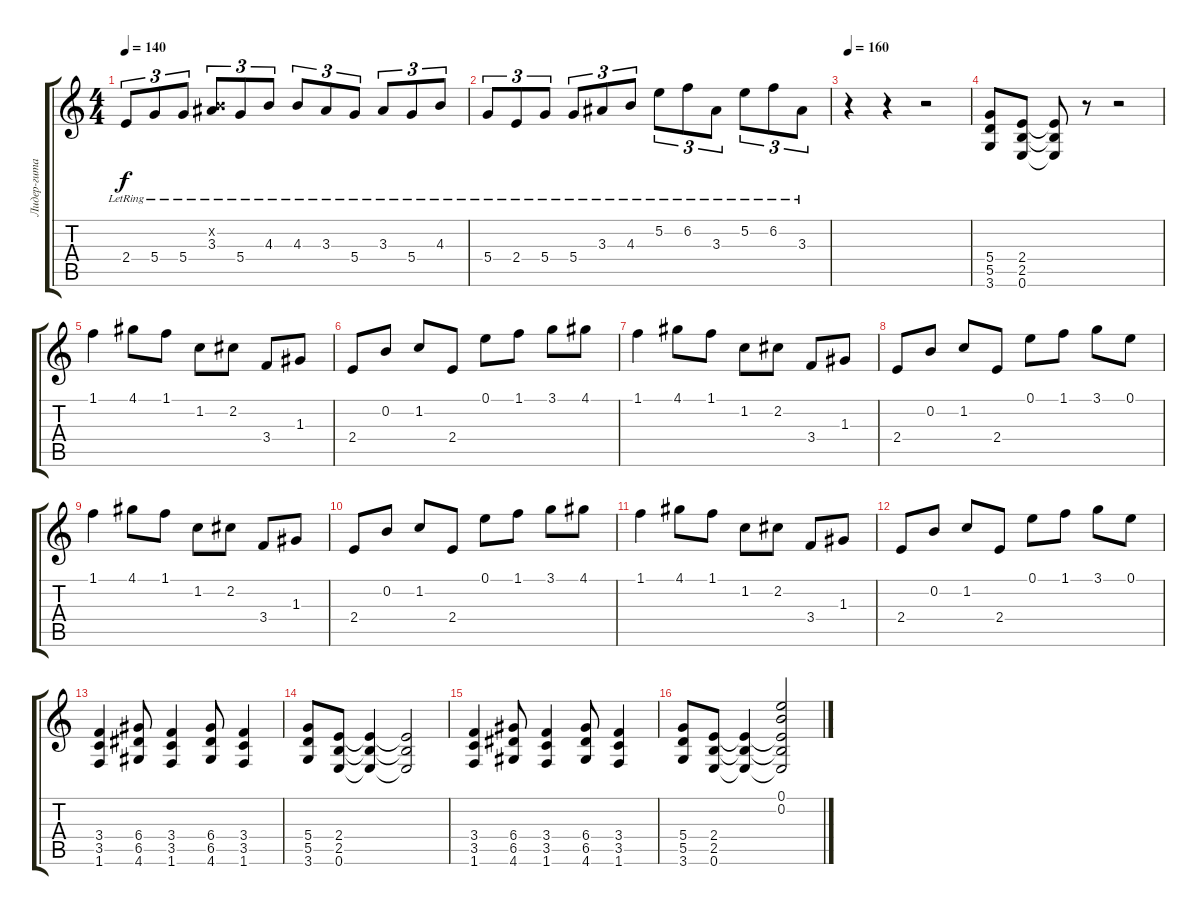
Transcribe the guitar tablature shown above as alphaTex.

\track ("Лидер-гитара (Гальдер)" "Лидер-гита") {instrument distortionguitar}
\staff {score tabs}
\tuning (E4 B3 G3 D3 A2 E2) {hide}
\ts (4 4)
\tempo 140
\clef g2
\ks c
2.4{lr}.8{tu (3 2) dy f} 5.4{lr}.8{tu (3 2)} 5.4{lr}.8{tu (3 2)} (0.2{x} 3.3{lr}).8{tu (3 2)} 5.4{lr}.8{tu (3 2)} 4.3{lr}.8{tu (3 2)} 4.3{lr}.8{tu (3 2)} 3.3{lr}.8{tu (3 2)} 5.4{lr}.8{tu (3 2)} 3.3{lr}.8{tu (3 2)} 5.4{lr}.8{tu (3 2)} 4.3{lr}.8{tu (3 2)} |
5.4{lr}.8{tu (3 2)} 2.4{lr}.8{tu (3 2)} 5.4{lr}.8{tu (3 2)} 5.4{lr}.8{tu (3 2)} 3.3{lr}.8{tu (3 2)} 4.3{lr}.8{tu (3 2)} 5.2{lr}.8{tu (3 2)} 6.2{lr}.8{tu (3 2)} 3.3{lr}.8{tu (3 2)} 5.2{lr}.8{tu (3 2)} 6.2{lr}.8{tu (3 2)} 3.3{lr}.8{tu (3 2)} |
\tempo 160
r.4 r.4 r.2 |
(5.4 5.5 3.6).8 (2.4 2.5 0.6).8 (2.4{t} 2.5{t} 0.6{t}).8 r.8 r.2 |
1.1.4 4.1.8 1.1.8 1.2.8 2.2.8 3.4.8 1.3.8 |
2.4.8 0.2.8 1.2.8 2.4.8 0.1.8 1.1.8 3.1.8 4.1.8 |
1.1.4 4.1.8 1.1.8 1.2.8 2.2.8 3.4.8 1.3.8 |
2.4.8 0.2.8 1.2.8 2.4.8 0.1.8 1.1.8 3.1.8 0.1.8 |
1.1.4 4.1.8 1.1.8 1.2.8 2.2.8 3.4.8 1.3.8 |
2.4.8 0.2.8 1.2.8 2.4.8 0.1.8 1.1.8 3.1.8 4.1.8 |
1.1.4 4.1.8 1.1.8 1.2.8 2.2.8 3.4.8 1.3.8 |
2.4.8 0.2.8 1.2.8 2.4.8 0.1.8 1.1.8 3.1.8 0.1.8 |
(3.4 3.5 1.6).4 (6.4 6.5 4.6).8 (3.4 3.5 1.6).4 (6.4 6.5 4.6).8 (3.4 3.5 1.6).4 |
(5.4 5.5 3.6).8 (2.4 2.5 0.6).8 (2.4{t} 2.5{t} 0.6{t}).4 (2.4{t} 2.5{t} 0.6{t}).2 |
(3.4 3.5 1.6).4 (6.4 6.5 4.6).8 (3.4 3.5 1.6).4 (6.4 6.5 4.6).8 (3.4 3.5 1.6).4 |
(5.4 5.5 3.6).8 (2.4 2.5 0.6).8 (2.4{t} 2.5{t} 0.6{t}).4 (0.1 0.2 2.4{t} 2.5{t} 0.6{t}).2
